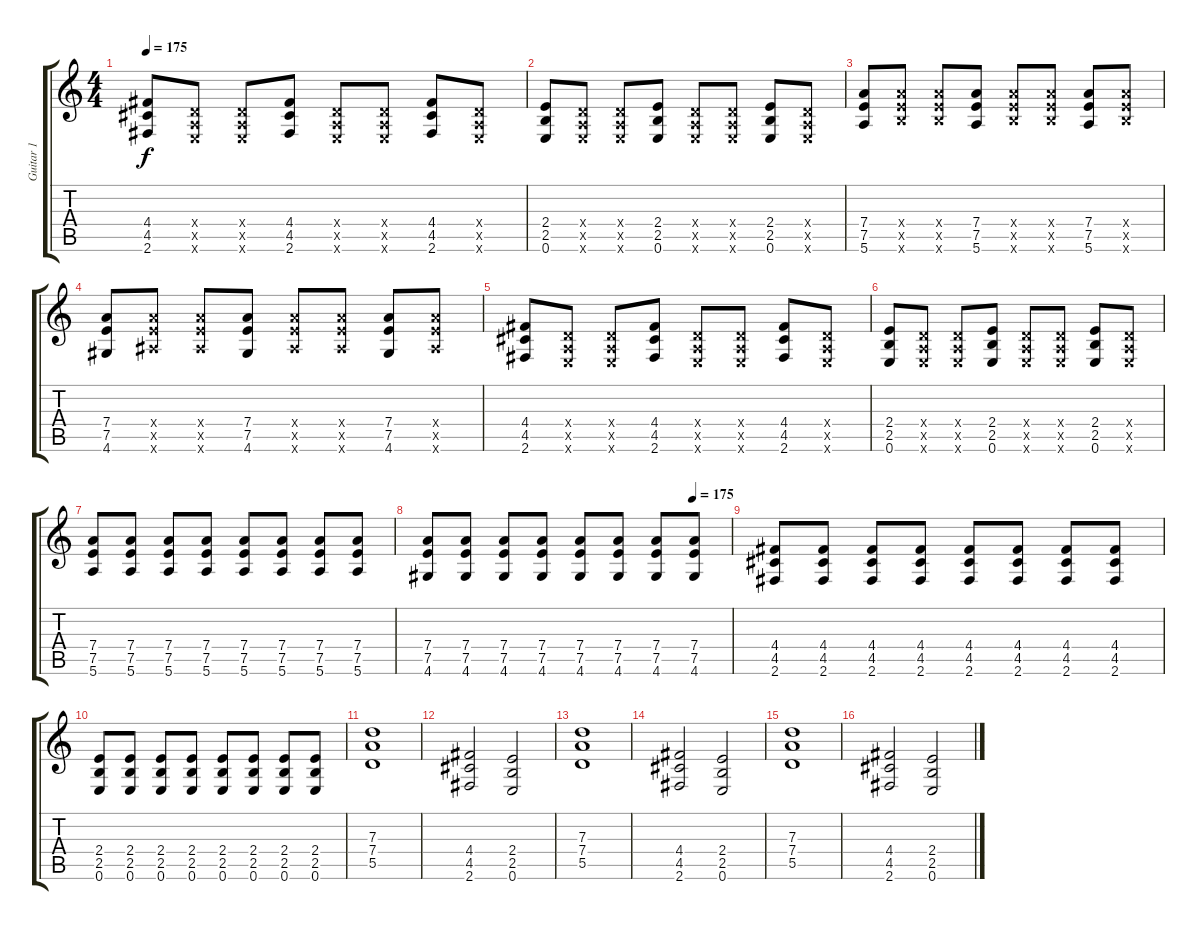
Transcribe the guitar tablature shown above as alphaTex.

\track ("Guitar 1" "Guitar 1") {instrument distortionguitar}
\staff {score tabs}
\tuning (E4 B3 G3 D3 A2 E2) {hide}
\ts (4 4)
\tempo 175
\clef g2
\ks c
(4.4 4.5 2.6).8{dy f} (0.4{x} 0.5{x} 0.6{x}).8 (0.4{x} 0.5{x} 0.6{x}).8 (4.4 4.5 2.6).8 (0.4{x} 0.5{x} 0.6{x}).8 (0.4{x} 0.5{x} 0.6{x}).8 (4.4 4.5 2.6).8 (0.4{x} 0.5{x} 0.6{x}).8 |
(2.4 2.5 0.6).8 (0.4{x} 0.5{x} 0.6{x}).8 (0.4{x} 0.5{x} 0.6{x}).8 (2.4 2.5 0.6).8 (0.4{x} 0.5{x} 0.6{x}).8 (0.4{x} 0.5{x} 0.6{x}).8 (2.4 2.5 0.6).8 (0.4{x} 0.5{x} 0.6{x}).8 |
(7.4 7.5 5.6).8 (7.4{x} 7.5{x} 7.6{x}).8 (7.4{x} 7.5{x} 7.6{x}).8 (7.4 7.5 5.6).8 (7.4{x} 7.5{x} 7.6{x}).8 (7.4{x} 7.5{x} 7.6{x}).8 (7.4 7.5 5.6).8 (7.4{x} 7.5{x} 7.6{x}).8 |
(7.4 7.5 4.6).8 (7.4{x} 7.5{x} 6.6{x}).8 (7.4{x} 7.5{x} 6.6{x}).8 (7.4 7.5 4.6).8 (7.4{x} 7.5{x} 6.6{x}).8 (7.4{x} 7.5{x} 6.6{x}).8 (7.4 7.5 4.6).8 (7.4{x} 7.5{x} 6.6{x}).8 |
(4.4 4.5 2.6).8 (0.4{x} 0.5{x} 0.6{x}).8 (0.4{x} 0.5{x} 0.6{x}).8 (4.4 4.5 2.6).8 (0.4{x} 0.5{x} 0.6{x}).8 (0.4{x} 0.5{x} 0.6{x}).8 (4.4 4.5 2.6).8 (0.4{x} 0.5{x} 0.6{x}).8 |
(2.4 2.5 0.6).8 (0.4{x} 0.5{x} 0.6{x}).8 (0.4{x} 0.5{x} 0.6{x}).8 (2.4 2.5 0.6).8 (0.4{x} 0.5{x} 0.6{x}).8 (0.4{x} 0.5{x} 0.6{x}).8 (2.4 2.5 0.6).8 (0.4{x} 0.5{x} 0.6{x}).8 |
(7.4 7.5 5.6).8 (7.4 7.5 5.6).8 (7.4 7.5 5.6).8 (7.4 7.5 5.6).8 (7.4 7.5 5.6).8 (7.4 7.5 5.6).8 (7.4 7.5 5.6).8 (7.4 7.5 5.6).8 |
\tempo (175 0.875)
(7.4 7.5 4.6).8 (7.4 7.5 4.6).8 (7.4 7.5 4.6).8 (7.4 7.5 4.6).8 (7.4 7.5 4.6).8 (7.4 7.5 4.6).8 (7.4 7.5 4.6).8 (7.4 7.5 4.6).8 |
(4.4 4.5 2.6).8 (4.4 4.5 2.6).8 (4.4 4.5 2.6).8 (4.4 4.5 2.6).8 (4.4 4.5 2.6).8 (4.4 4.5 2.6).8 (4.4 4.5 2.6).8 (4.4 4.5 2.6).8 |
(2.4 2.5 0.6).8 (2.4 2.5 0.6).8 (2.4 2.5 0.6).8 (2.4 2.5 0.6).8 (2.4 2.5 0.6).8 (2.4 2.5 0.6).8 (2.4 2.5 0.6).8 (2.4 2.5 0.6).8 |
(7.3 7.4 5.5).1 |
(4.4 4.5 2.6).2 (2.4 2.5 0.6).2 |
(7.3 7.4 5.5).1 |
(4.4 4.5 2.6).2 (2.4 2.5 0.6).2 |
(7.3 7.4 5.5).1 |
(4.4 4.5 2.6).2 (2.4 2.5 0.6).2
